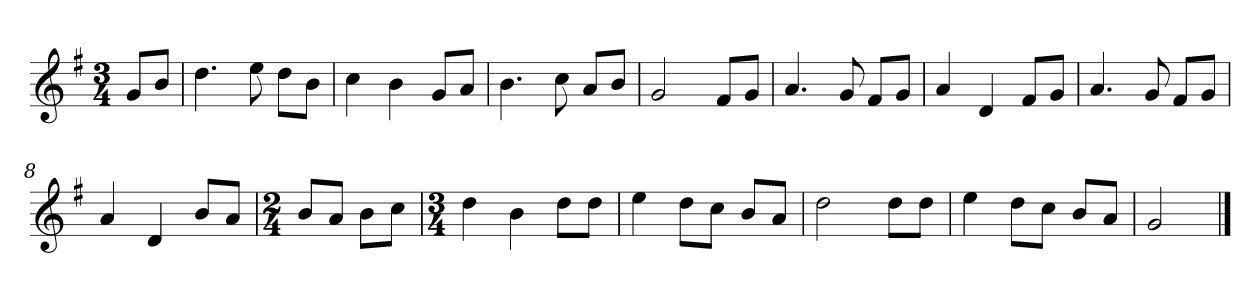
**kern
*part1
*staff1
*k[f#]
*M3/4
*MM120
=
8gL
8bJ
=1
4.dd
8ee
8ddL
8bJ
=2
4cc
4b
8gL
8aJ
=3
4.b
8cc
8aL
8bJ
=4
2g
8f#L
8gJ
=5
4.a
8g
8f#L
8gJ
=6
4a
4d
8f#L
8gJ
=7
4.a
8g
8f#L
8gJ
=8
4a
4d
8bL
8aJ
=9
*M2/4
8bL
8aJ
8bL
8ccJ
=10
*M3/4
4dd
4b
8ddL
8ddJ
=11
4ee
8ddL
8ccJ
8bL
8aJ
=12
2dd
8ddL
8ddJ
=13
4ee
8ddL
8ccJ
8bL
8aJ
=14
2g
==
*-
